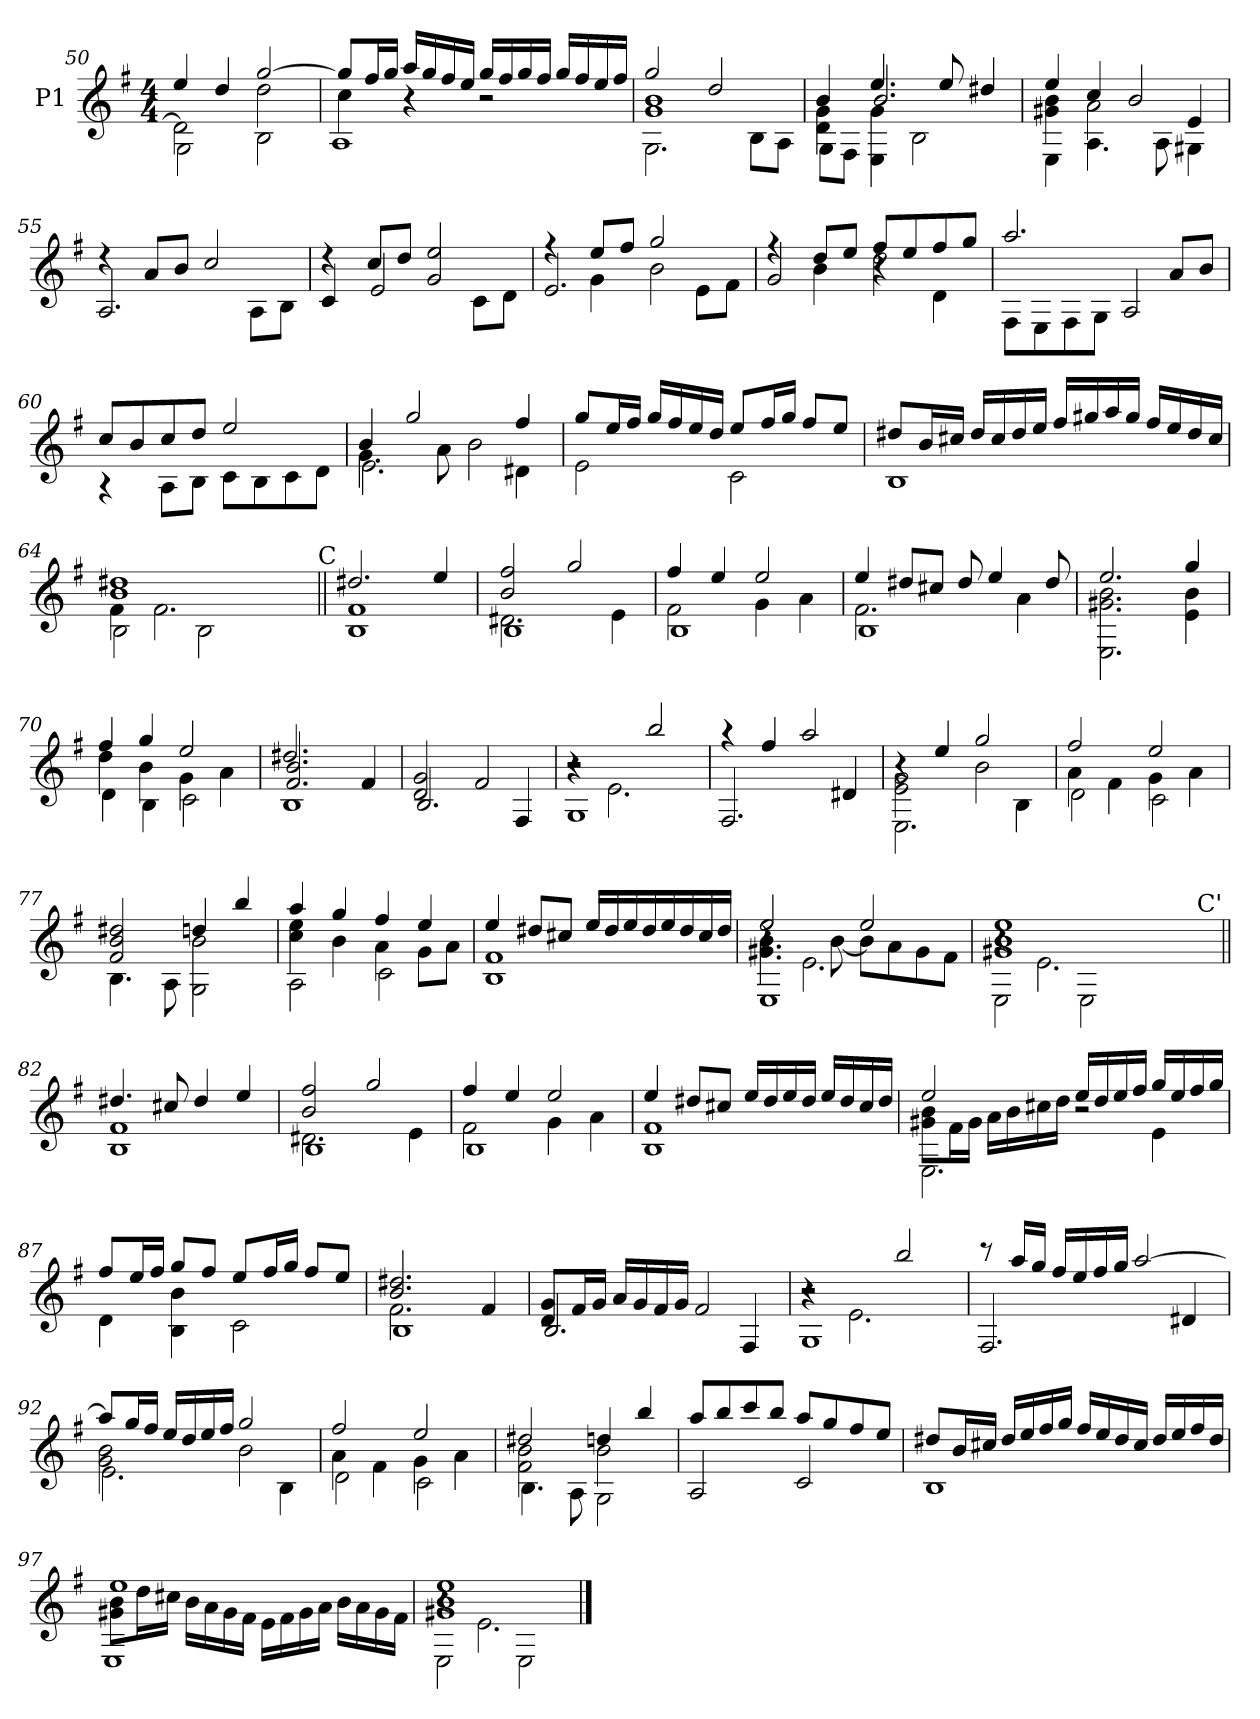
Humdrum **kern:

**kern
*part1
*staff1
*I"P1
*clefG2
*ITrd7c12
*k[f#]
*G:
*M4/4
=50
*^
*	*^
4ei/	2Di\]	2GGi\
4di/	.	.
[2gi/	2di\	2BBi\
=51	=51	=51
8gi/L]	4ci\	1AAi
16f#i/L	.	.
16gi/JJ	.	.
16ai/LL	4r	.
16gi/	.	.
16f#i/	.	.
16ei/JJ	.	.
16gi/LL	2r	.
16f#i/	.	.
16gi/	.	.
16f#i/JJ	.	.
16gi/LL	.	.
16f#i/	.	.
16ei/	.	.
16f#i/JJ	.	.
=52	=52	=52
2gi/	1Gi 1Bi	2.GGi\
2di/	.	.
.	.	8BBi\L
.	.	8AAi\J
=53	=53	=53
4Bi/	4Di\ 4Gi	8GGi\L
.	.	8FF#i\J
4.ei/	2.Bi/	4EEi\ 4Gi
.	.	2BBi\
8ei/	.	.
4d#Xi/	.	.
!!LO:LB:g=z	!!	!!
=54	=54	=54
4ei/	4G#Xi\ 4Bi	4EEi\
4ci/	2Ai\	4.AAi\
2Bi/	.	.
.	.	8AAi\
.	4Ei/	4GG#Xi\
*	*v	*v
=55	=55
4r	2.AAi/
8Ai/L	.
8Bi/J	.
2ci/	.
.	8AAi\L
.	8BBi\J
=56	=56
4r	4Ci/
8ci/L	2Ei/
8di/J	.
2Gi/ 2ei	.
.	8Ci\L
.	8Di\J
=57	=57
*	*^
4r	4ryy	2.Ei/
8ei/L	4Gi\	.
8f#i/J	.	.
2gi/	2Bi\	.
.	.	8Ei\L
.	.	8F#i\J
=58	=58	=58
4r	4ryy	2Gi/
8di/L	4Bi\	.
8ei/J	.	.
8f#i/L	2di\	4r
8ei/	.	.
8f#i/	.	4Di\
8gi/J	.	.
*	*v	*v
!!LO:LB:g=z
=59	=59
2.ai/	8FF#i\L
.	8EEi\
.	8FF#i\
.	8GGi\J
.	2AAi/
8Ai/L	.
8Bi/J	.
=60	=60
8ci/L	4r
8Bi/	.
8ci/	8AAi\L
8di/J	8BBi\J
2ei/	8Ci\L
.	8BBi\
.	8Ci\
.	8Di\J
=61	=61
*	*^
4Bi/	4.Gi\	2.Ei\
2gi/	.	.
.	8Ai\	.
.	2Bi\	.
4f#i/	.	4D#Xi\
*	*v	*v
=62	=62
8gi/L	2Ei\
16ei/L	.
16f#i/JJ	.
16gi/LL	.
16f#i/	.
16ei/	.
16di/JJ	.
8ei/L	2Ci\
16f#i/L	.
16gi/JJ	.
8f#i/L	.
8ei/J	.
!!LO:LB:g=z	!!
=63	=63
8d#Xi/L	1BBi
16Bi/L	.
16c#Xi/JJ	.
16d#i/LL	.
16c#i/	.
16d#i/	.
16ei/JJ	.
16f#i/LL	.
16g#Xi/	.
16ai/	.
16g#i/JJ	.
16f#i/LL	.
16ei/	.
16d#i/	.
16c#i/JJ	.
=64	=64
*^	*^
1Bi 1d#Xi	4F#i\	2BBi\	2ryy
.	2.F#i\	.	.
.	.	2BBi\	4ryy
.	.	.	8ryy
.	.	.	16ryy
.	.	.	32ryy
.	.	.	64ryy
.	.	.	128...ryy
!	!	!	!LO:TX:a:t=C
.	.	.	1024ryy
*	*v	*v	*v
=65||	=65||
2.d#Xi/	1BBi 1F#i
4ei/	.
=66	=66
*	*^
2Bi/ 2f#i	2.D#Xi\	1BBi
2gi/	.	.
.	4Ei\	.
=67	=67	=67
4f#i/	2F#i\	1BBi
4ei/	.	.
2ei/	4Gi\	.
.	4Ai\	.
!!LO:LB:g=z	!!	!!
=68	=68	=68
4ei/	2.F#i\	1BBi
8d#Xi/L	.	.
8c#Xi/J	.	.
8d#i/	.	.
4ei/	.	.
.	4Ai\	.
8d#i/	.	.
*	*v	*v
=69	=69
2.ei/	2.EEi\ 2.G#Xi 2.Bi
4gi/	4Ei\ 4Bi
=70	=70
*	*^
4f#i/	4di\	4Di\
4gi/	4Bi\	4BBi\
2ei/	4Gi\	2Ci\
.	4Ai\	.
=71	=71	=71
2.d#Xi/	2.F#i/ 2.Bi	1BBi
4F#i/	4ryy	.
*	*v	*v
=72	=72
2Di/ 2Gi	2.BBi/
2F#i/	.
.	4FF#i/
=73	=73
*	*^
2r	4r	1GGi
.	2.Ei\	.
2bi/	.	.
*	*v	*v
=74	=74
4r	2.FF#i/
4f#i/	.
2ai/	.
.	4D#Xi/
!!LO:LB:g=z	!!
=75	=75
*	*^
4r	2Ei\ 2Gi	2.EEi\
4ei/	.	.
2gi/	2Bi\	.
.	.	4BBi\
=76	=76	=76
2f#i/	4Ai\	2Di\
.	4F#i\	.
2ei/	4Gi\	2Ci\
.	4Ai\	.
*	*v	*v
=77	=77
2F#i/ 2Bi 2d#Xi	4.BBi\
.	8AAi\
4dni/	2GGi\ 2Bi
4bi/	.
=78	=78
*	*^
4ai/	4ci\ 4ei	2AAi\
4gi/	4Bi\	.
4f#i/	4Ai\	2Ci\
4ei/	8Gi\L	.
.	8Ai\J	.
*	*v	*v
=79	=79
4ei/	1BBi 1F#i
8d#Xi/L	.
8c#Xi/J	.
16ei/LL	.
16d#i/	.
16ei/	.
16d#i/	.
16ei/	.
16d#i/	.
16c#i/	.
16d#i/JJ	.
!!LO:LB:g=z	!!
=80	=80
*^	*^
2ei/	4.G#Xi\ 4.Bi	4r	1EEi
.	.	2.Ei\	.
.	[8Bi\	.	.
2ei/	8Bi\L]	.	.
.	8Ai\	.	.
.	8G#i\	.	.
.	8F#i\J	.	.
=81	=81	=81	=81
1G#Xi 1Bi 1ei	4r	2EEi\	2ryy
.	2.Ei\	.	.
.	.	2EEi\	4ryy
.	.	.	8ryy
.	.	.	16ryy
.	.	.	32ryy
.	.	.	64ryy
.	.	.	128...ryy
!	!	!	!LO:TX:a:t=C'
.	.	.	1024ryy
*	*v	*v	*v
=82||	=82||
4.d#Xi/	1BBi 1F#i
8c#Xi/	.
4d#i/	.
4ei/	.
=83	=83
*	*^
2Bi/ 2f#i	2.D#Xi\	1BBi
2gi/	.	.
.	4Ei\	.
=84	=84	=84
4f#i/	2F#i\	1BBi
4ei/	.	.
2ei/	4Gi\	.
.	4Ai\	.
*	*v	*v
=85	=85
4ei/	1BBi 1F#i
8d#Xi/L	.
8c#Xi/J	.
16ei/LL	.
16d#i/	.
16ei/	.
16d#i/JJ	.
16ei/LL	.
16d#i/	.
16c#i/	.
16d#i/JJ	.
!!LO:LB:g=z	!!
=86	=86
*	*^
2ei/	8G#Xi\ 8BiL	2.EEi\
.	16F#i\L	.
.	16G#i\JJ	.
.	16Ai\LL	.
.	16Bi\	.
.	16c#Xi\	.
.	16di\JJ	.
16ei/LL	2r	.
16di/	.	.
16ei/	.	.
16f#i/JJ	.	.
16gi/LL	.	4Ei\
16ei/	.	.
16f#i/	.	.
16gi/JJ	.	.
*	*v	*v
=87	=87
8f#i/L	4Di\
16ei/L	.
16f#i/JJ	.
8gi/L	4BBi\ 4Bi
8f#i/J	.
8ei/L	2Ci\
16f#i/L	.
16gi/JJ	.
8f#i/L	.
8ei/J	.
=88	=88
*	*^
2.Bi/ 2.d#Xi	2.F#i\	1BBi
4F#i/	4ryy	.
*	*v	*v
=89	=89
8Di/ 8GiL	2.BBi/
16F#i/L	.
16Gi/JJ	.
16Ai/LL	.
16Gi/	.
16F#i/	.
16Gi/JJ	.
2F#i/	.
.	4FF#i/
=90	=90
*	*^
2r	4r	1GGi
.	2.Ei\	.
2bi/	.	.
!!LO:LB:g=z	!!	!!
=91	=91	=91
8r	2.ryy	2.FF#i/
16ai/LL	.	.
16gi/JJ	.	.
16f#i/LL	.	.
16ei/	.	.
16f#i/	.	.
16gi/JJ	.	.
[2ai/	.	.
.	4ryy	4D#Xi/
=92	=92	=92
8ai/L]	2Gi\ 2Bi	2.Ei\
16gi/L	.	.
16f#i/JJ	.	.
16ei/LL	.	.
16di/	.	.
16ei/	.	.
16f#i/JJ	.	.
2gi/	2Bi\	.
.	.	4BBi\
=93	=93	=93
2f#i/	4Ai\	2Di\
.	4F#i\	.
2ei/	4Gi\	2Ci\
.	4Ai\	.
=94	=94	=94
2d#Xi/	2F#i\ 2Bi	4.BBi\
.	.	8AAi\
4dni/	2Bi\	2GGi\
4bi/	.	.
*	*v	*v
=95	=95
8ai/L	2AAi/
8bi/	.
8cci/	.
8bi/J	.
8ai/L	2Ci/
8gi/	.
8f#i/	.
8ei/J	.
!!LO:LB:g=z	!!
=96	=96
8d#Xi/L	1BBi
16Bi/L	.
16c#Xi/JJ	.
16d#i/LL	.
16ei/	.
16f#i/	.
16gi/JJ	.
16f#i/LL	.
16ei/	.
16d#i/	.
16c#i/JJ	.
16d#i/LL	.
16ei/	.
16f#i/	.
16d#i/JJ	.
=97	=97
*	*^
1ei	8G#Xi\ 8BiL	1EEi
.	16di\L	.
.	16c#Xi\JJ	.
.	16Bi\LL	.
.	16Ai\	.
.	16G#i\	.
.	16F#i\JJ	.
.	16Ei\LL	.
.	16F#i\	.
.	16G#i\	.
.	16Ai\JJ	.
.	16Bi\LL	.
.	16Ai\	.
.	16G#i\	.
.	16F#i\JJ	.
=98	=98	=98
1G#Xi 1Bi 1ei	4r	2EEi\
.	2.Ei\	.
.	.	2EEi\
*v	*v	*v
==
*-
